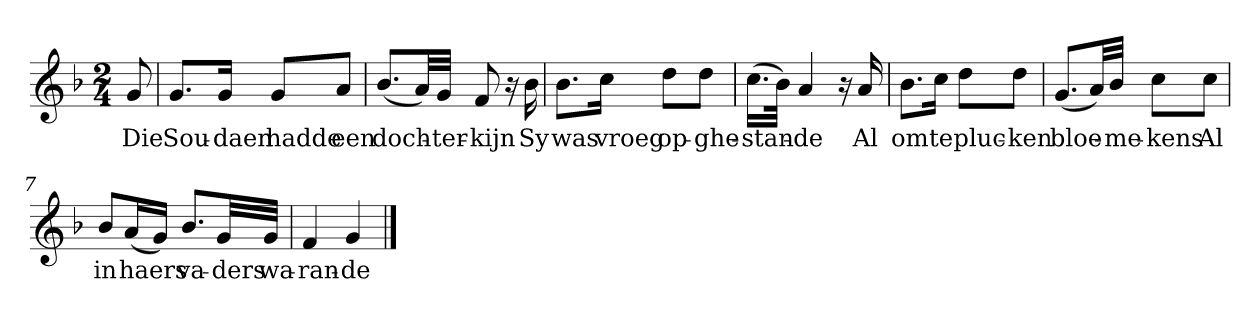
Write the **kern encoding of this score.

**kern	**text
*part1	*part1
*staff1	*staff1
*clefG2	*
*k[b-]	*
*F:	*
*M2/4	*
*MM120	*
=	=
8g	Die
=1	=1
8.g/L	Sou-
16g/Jk	-daen
8g/L	hadde
8a/J	een
=2	=2
(8.b-/L	doch-
32a/LL)	.
32g/JJJ	-ter-
8f	-kijn
16r	.
16b-	Sy
=3	=3
8.b-\L	was
16cc\Jk	vroeg
8dd\L	op-
8dd\J	-ghe-
=4	=4
(16.cc\LL	-stan-
32b-\JJk)	.
4a	-de
16r	.
16a	Al
=5	=5
8.b-\L	om
16cc\Jk	te
8dd\L	pluc-
8dd\J	-ken
=6	=6
(8.g/L	bloe-
32a/LL)	.
32b-/JJJ	-me-
8cc\L	-kens
8cc\J	Al
=7	=7
8b-/L	in
(16a/L	haers
16g/JJ)	.
8.b-/L	va-
32g/LL	-ders
32g/JJJ	wa-
=8	=8
4f	-ran-
4g	-de
==	==
*-	*-
